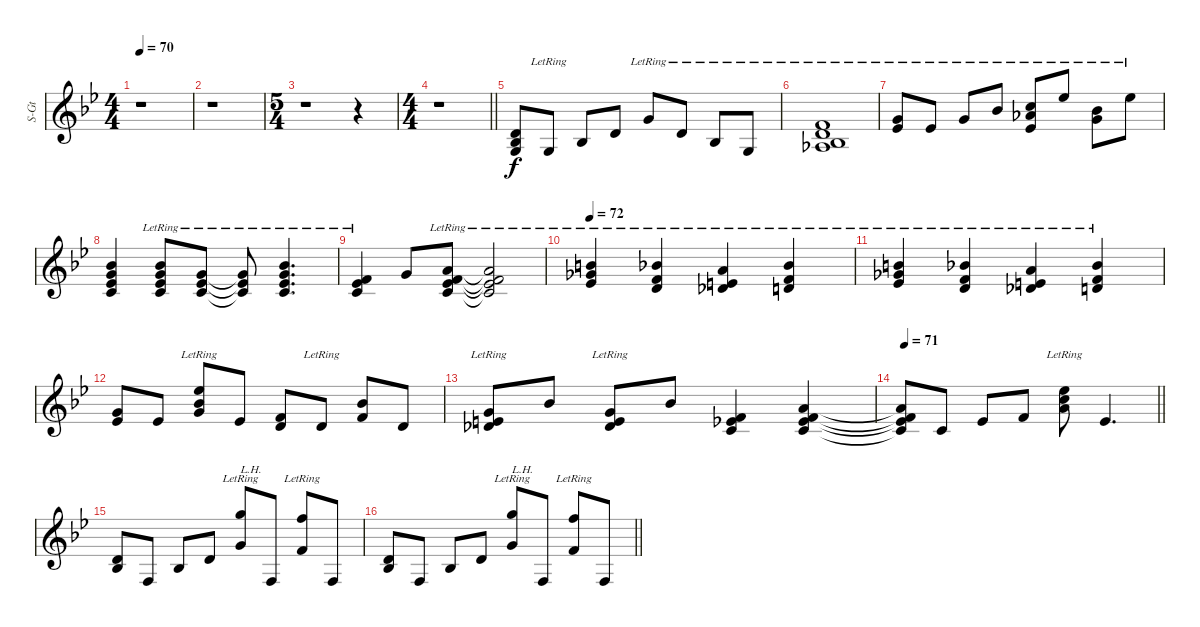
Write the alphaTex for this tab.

\bracketExtendMode groupsimilarinstruments
\otherSystemsTrackNameOrientation horizontal
\track ("Piano (RH)" "S-Gt") {instrument acousticgrandpiano}
\staff {score}
\tuning (F4 C4 F3 C3 F2 C2)
\ts (4 4)
\tempo 70
\clef g2
\ks bb
r.1{dy f instrument acousticgrandpiano beam Down} |
r.1{beam Down} |
\ts (5 4)
r.1{beam Down} r.4{beam Down} |
\ts (4 4)
\barLineRight lightlight
r.1{beam Down} |
(2.2{acc forcenatural} 10.4{acc b} 2.3{acc forcenatural}).8{beam Up} 2.3{lr acc forcenatural}.8{beam Up} 5.3{acc b}.8{beam Up} 2.2{acc forcenatural}.8{beam Up} 2.1{lr acc forcenatural}.8{beam Up} 2.2{lr acc forcenatural}.8{beam Up} 5.3{lr acc b}.8{beam Up} 7.4{lr acc forcenatural}.8{beam Up} |
(0.1{lr acc forcenatural} 2.2{lr acc forcenatural} 10.4{acc b} 3.3{acc b}).1{bd 240 beam Up} |
(2.1{lr acc forcenatural} 3.2{lr acc b}).8{beam Up} 3.2{lr acc b}.8{beam Up} 2.1{lr acc forcenatural}.8{beam Up} 5.1{lr acc b}.8{beam Up} (12.2{lr acc forcenatural} 15.3{lr acc b} 15.4{acc b}).8{beam Up} 10.1{lr acc b}.8{beam Up} (10.2{lr acc b} 14.3{acc forcenatural}).8{beam Down} 10.1{lr acc b}.8{beam Down} |
(0.2{acc forcenatural} 22.4{acc b} 2.1{acc forcenatural} 10.3{acc b}).4{beam Up} (0.2{acc forcenatural} 22.4{acc b} 2.1{lr acc forcenatural} 10.3{acc b}).8{beam Up} (0.2{acc forcenatural} 14.3{acc forcenatural} 15.4{lr acc b}).8{beam Up} (0.2{t acc forcenatural} 14.3{t acc forcenatural} 15.4{lr t acc b}).8{beam Up} (0.2{acc forcenatural} 22.4{acc b} 2.1{lr acc forcenatural} 10.3{lr acc b}).4{d beam Up} |
(0.1{acc forcenatural} 0.2{lr acc forcenatural} 10.3{acc b}).4{beam Up} 14.3{acc forcenatural}.8{beam Up} (0.1{lr acc forcenatural} 0.2{acc forcenatural} 16.3{lr acc forcenatural} 15.4{acc b}).8{beam Up} (0.1{lr t acc forcenatural} 0.2{t acc forcenatural} 16.3{lr t acc forcenatural} 15.4{t acc b}).2{beam Up} |
\tempo 72
(6.1{acc forcenatural} 6.2{lr acc b} 10.3{acc b}).4{beam Up} (5.2{lr acc forcenatural} 5.1{acc b} 9.3{acc forcenatural}).4{beam Up} (4.1{lr acc forcenatural} 4.2{lr acc forcenatural} 8.3{acc b}).4{beam Up} (5.2{lr acc forcenatural} 5.1{lr acc b} 9.3{acc forcenatural}).4{beam Up} |
(6.1{acc forcenatural} 6.2{lr acc b} 10.3{acc b}).4{beam Up} (5.2{lr acc forcenatural} 5.1{acc b} 9.3{acc forcenatural}).4{beam Up} (4.1{lr acc forcenatural} 4.2{lr acc forcenatural} 8.3{acc b}).4{beam Up} (5.2{lr acc forcenatural} 5.1{lr acc b} 9.3{acc forcenatural}).4{beam Up} |
(7.2{acc forcenatural} 10.3{acc b}).8{beam Up} 10.3{acc b}.8{beam Up} (10.1{lr acc b} 10.2{lr acc b} 14.3{acc forcenatural}).8{beam Up} 10.3{acc b}.8{beam Up} (0.1{acc forcenatural} 9.3{acc forcenatural}).8{beam Up} 9.3{lr acc forcenatural}.8{beam Up} (5.2{acc forcenatural} 5.1{acc b}).8{beam Up} 2.2{acc forcenatural}.8{beam Up} |
(2.1{lr acc forcenatural} 11.3{acc forcenatural} 1.2{lr acc b}).8{beam Up} 5.1{acc b}.8{beam Up} (2.1{lr acc forcenatural} 11.3{acc forcenatural} 1.2{lr acc b}).8{beam Up} 5.1{acc b}.8{beam Up} (0.1{acc forcenatural} 0.2{acc forcenatural} 10.3{acc b}).4{beam Up} (0.1{acc forcenatural} 16.3{acc forcenatural} 15.4{acc b} 0.2{acc forcenatural}).4{beam Up} |
\tempo 71
\barLineRight lightlight
(0.1{t acc forcenatural} 16.3{t acc forcenatural} 15.4{t acc b} 0.2{t acc forcenatural}).8{beam Up} 0.2{acc forcenatural}.8{beam Up} 3.2{acc b}.8{beam Up} 0.1{acc forcenatural}.8{beam Up} (22.3{acc b} 12.2{acc forcenatural} 4.1{lr acc forcenatural}).8{bd 240 beam Down} 10.3{acc b}.4{d beam Up} |
(9.3{acc forcenatural} 10.4{acc b}).8{beam Up} 5.4{acc forcenatural}.8{beam Up} 5.3{acc b}.8{beam Up} 9.3{acc forcenatural}.8{beam Up} (14.1{lr acc forcenatural} 14.3{lr acc forcenatural}).8{txt "L.H." beam Up} 0.3{acc forcenatural}.8{beam Up} (17.2{lr acc forcenatural} 0.1{lr acc forcenatural}).8{beam Up} 0.3{acc forcenatural}.8{beam Up} |
\barLineRight lightlight
(2.2{acc forcenatural} 5.3{acc b}).8{beam Up} 5.4{acc forcenatural}.8{beam Up} 5.3{acc b}.8{beam Up} 9.3{acc forcenatural}.8{beam Up} (14.1{lr acc forcenatural} 14.3{acc forcenatural}).8{txt "L.H." beam Up} 0.3{acc forcenatural}.8{beam Up} (17.2{lr acc forcenatural} 0.1{acc forcenatural}).8{beam Up} 0.3{acc forcenatural}.8{beam Up}
